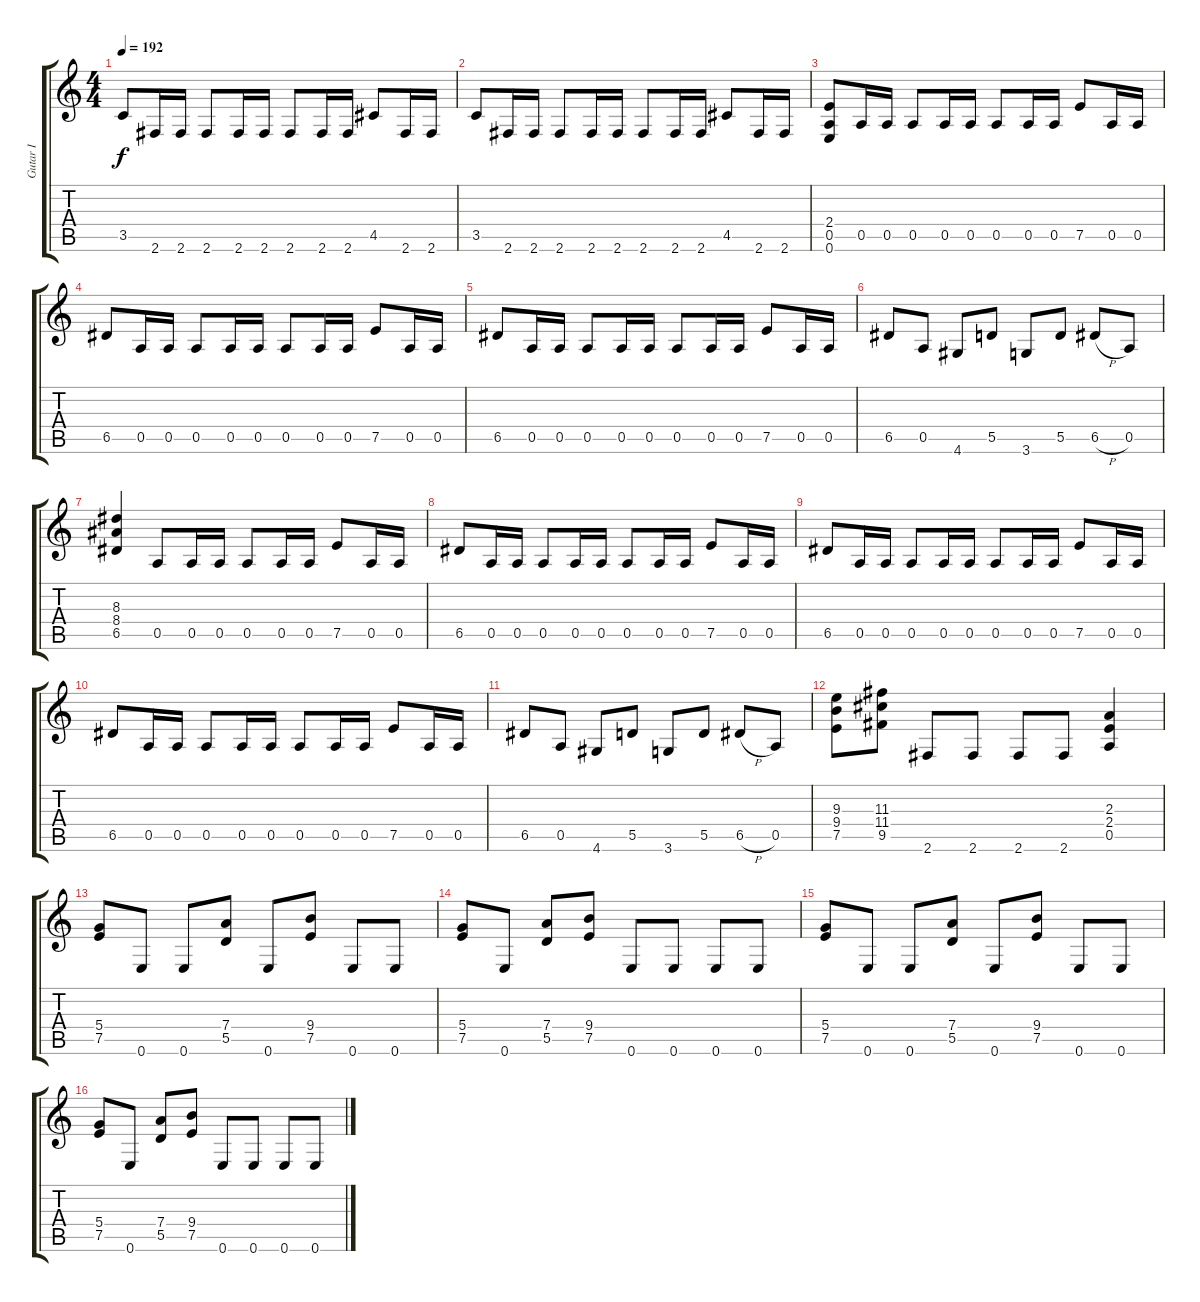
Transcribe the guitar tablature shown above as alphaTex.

\track ("Gutar I" "Gutar I") {instrument distortionguitar}
\staff {score tabs}
\tuning (E4 B3 G3 D3 A2 E2) {hide}
\ts (4 4)
\tempo 192
\clef g2
\ks c
3.5.8{dy f} 2.6.16 2.6.16 2.6.8 2.6.16 2.6.16 2.6.8 2.6.16 2.6.16 4.5.8 2.6.16 2.6.16 |
3.5.8 2.6.16 2.6.16 2.6.8 2.6.16 2.6.16 2.6.8 2.6.16 2.6.16 4.5.8 2.6.16 2.6.16 |
(2.4 0.5 0.6).8 0.5.16 0.5.16 0.5.8 0.5.16 0.5.16 0.5.8 0.5.16 0.5.16 7.5.8 0.5.16 0.5.16 |
6.5.8 0.5.16 0.5.16 0.5.8 0.5.16 0.5.16 0.5.8 0.5.16 0.5.16 7.5.8 0.5.16 0.5.16 |
6.5.8 0.5.16 0.5.16 0.5.8 0.5.16 0.5.16 0.5.8 0.5.16 0.5.16 7.5.8 0.5.16 0.5.16 |
6.5.8 0.5.8 4.6.8 5.5.8 3.6.8 5.5.8 6.5{h}.8 0.5.8 |
(8.3 8.4 6.5).4 0.5.8 0.5.16 0.5.16 0.5.8 0.5.16 0.5.16 7.5.8 0.5.16 0.5.16 |
6.5.8 0.5.16 0.5.16 0.5.8 0.5.16 0.5.16 0.5.8 0.5.16 0.5.16 7.5.8 0.5.16 0.5.16 |
6.5.8 0.5.16 0.5.16 0.5.8 0.5.16 0.5.16 0.5.8 0.5.16 0.5.16 7.5.8 0.5.16 0.5.16 |
6.5.8 0.5.16 0.5.16 0.5.8 0.5.16 0.5.16 0.5.8 0.5.16 0.5.16 7.5.8 0.5.16 0.5.16 |
6.5.8 0.5.8 4.6.8 5.5.8 3.6.8 5.5.8 6.5{h}.8 0.5.8 |
(9.3 9.4 7.5).8 (11.3 11.4 9.5).8 2.6.8 2.6.8 2.6.8 2.6.8 (2.3 2.4 0.5).4 |
(5.4 7.5).8 0.6.8 0.6.8 (7.4 5.5).8 0.6.8 (9.4 7.5).8 0.6.8 0.6.8 |
(5.4 7.5).8 0.6.8 (7.4 5.5).8 (9.4 7.5).8 0.6.8 0.6.8 0.6.8 0.6.8 |
(5.4 7.5).8 0.6.8 0.6.8 (7.4 5.5).8 0.6.8 (9.4 7.5).8 0.6.8 0.6.8 |
(5.4 7.5).8 0.6.8 (7.4 5.5).8 (9.4 7.5).8 0.6.8 0.6.8 0.6.8 0.6.8
